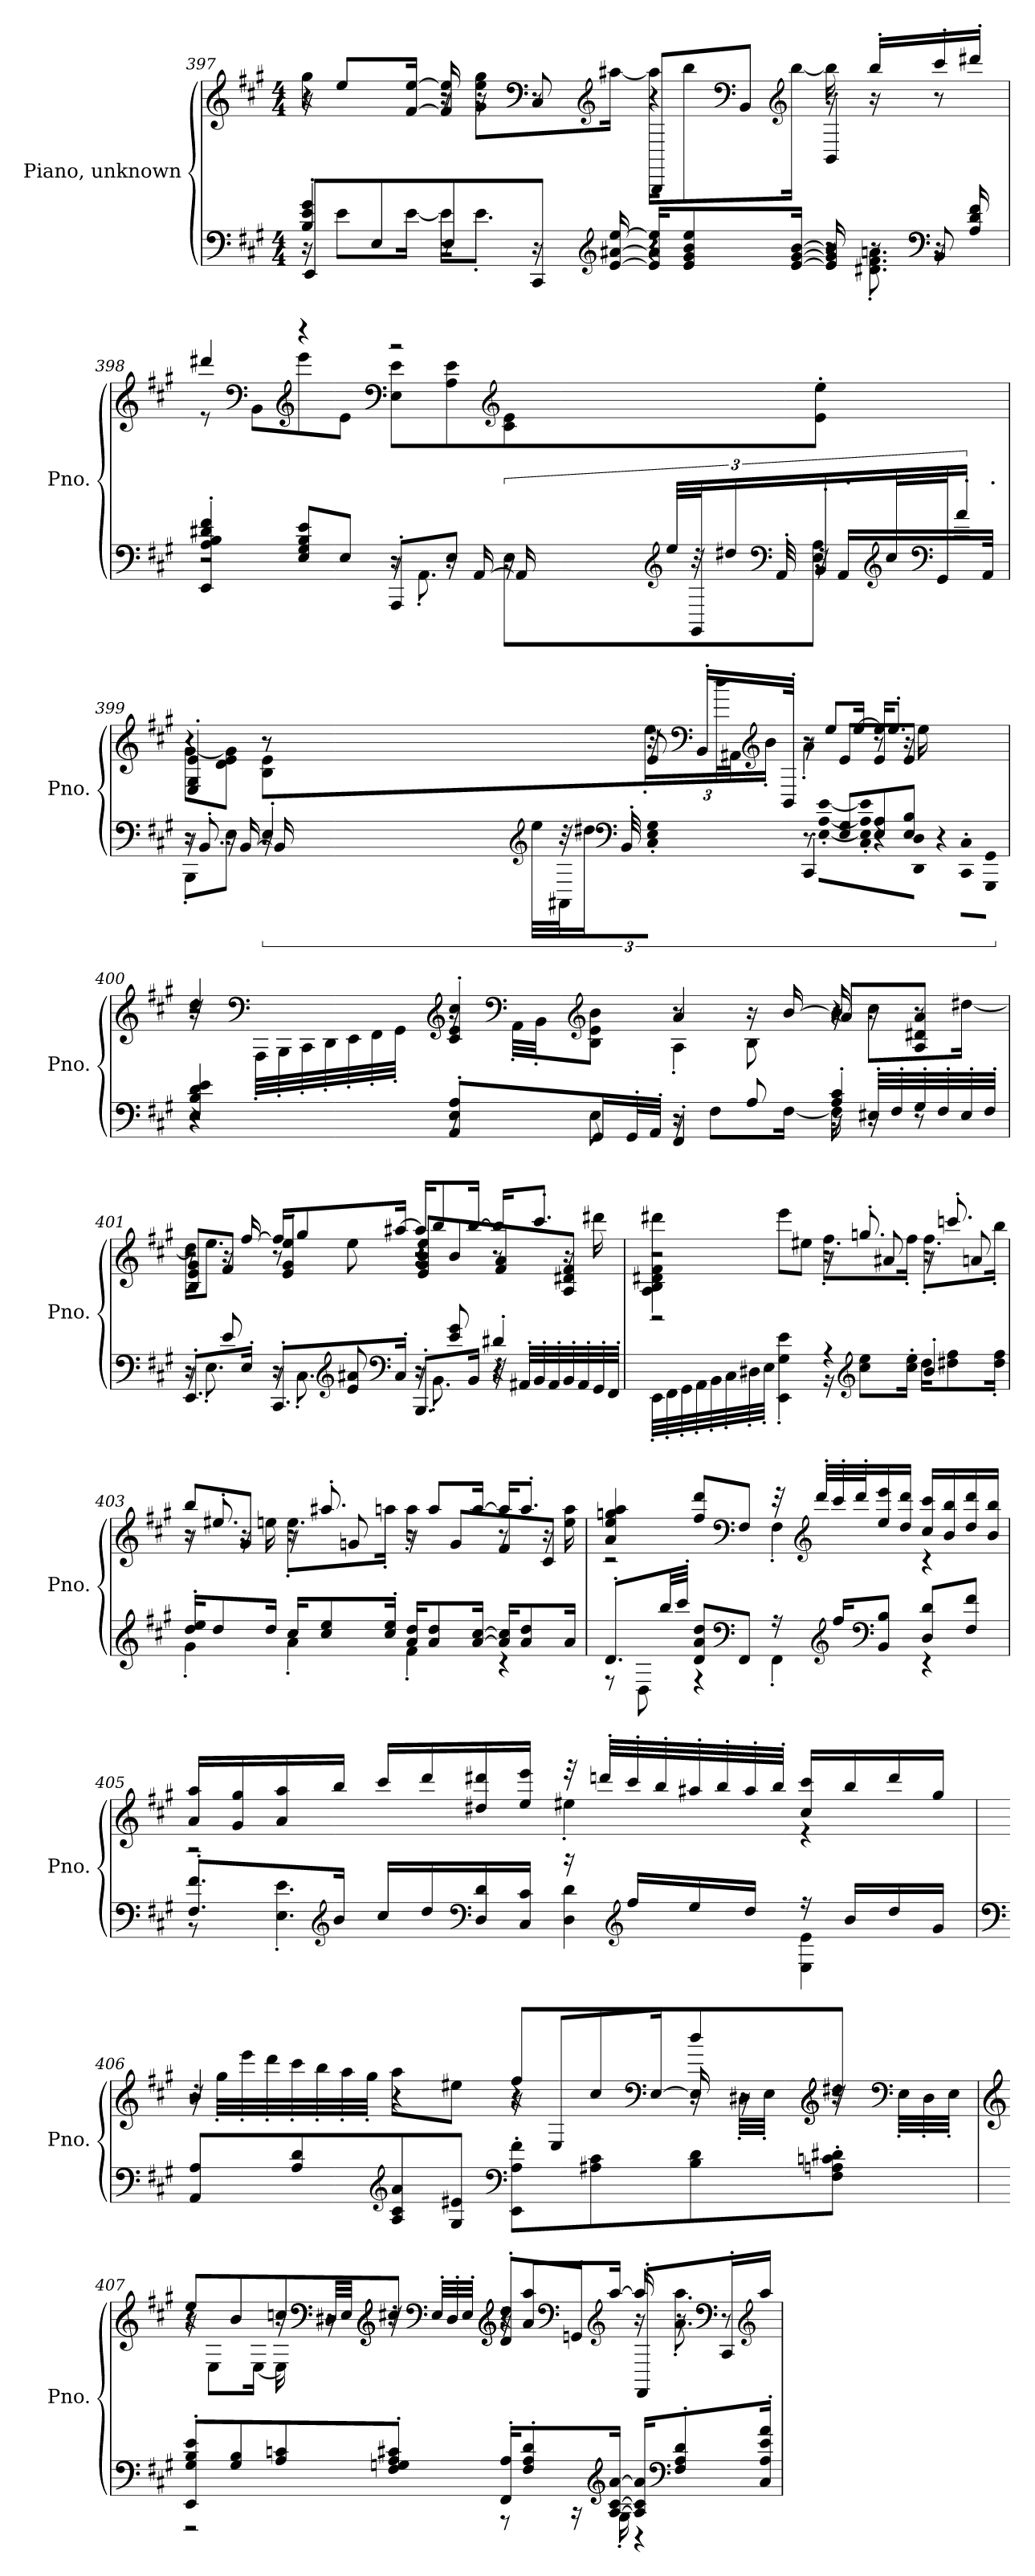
**kern	**kern
*part1	*part1
*staff2	*staff1
*I"Piano, unknown	*
*I'Pno.	*
!!LO:PB:g=z
*clefF4	*clefG2
*k[f#c#g#]	*k[f#c#g#]
*M4/4	*M4/4
=397	=397
*^	*^
*	*^	*	*^
4B/' 4e/' 4g#/'	16r	8EE/L	16r	4gg#\	4r
.	8e\L	.	8ee/L	.	.
.	.	8E/	.	.	.
.	[16e\Jk	.	[16f#/ [16ee/Jk	.	.
8r	16e\KL]	8E/	16f#/] 16ee/]	16r	8r
.	8.e'\J	.	16r	8g#\ 8ee\ 8gg#\L	.
*	*	*	*clefF4	*	*
16r	.	8CC#/J	8r	.	8C#/
*clefG2	*	*	*clefG2	*	*
[16e/ [16a#X/ [16ee/	.	.	.	[16aa#X\Jk	.
16e/] 16a#/] 16ee/]KL	4r	4r	4r	16aa#\KL]	8BBB/L
8e/ 8g#/ 8b/ 8ee/	.	.	.	8bb\	.
*	*	*	*clefF4	*	*
.	.	.	.	.	8BB/J
*	*	*	*clefG2	*	*
[16e/ [16g#/ [16b/Jk	.	.	.	[16bb\Jk	.
16e/] 16g#/] 16b/]	16r	8r	16r	16bb\]	4BB'/
16r	8.d#X\' 8.f#\' 8.an\'	.	16bb'/LL	16r	.
*clefF4	*	*	*	*	*
16r	.	8BB/	16ccc#'/	8r	.
16A/ 16d#/ 16f#/	.	.	16ddd#X'/JJ	.	.
*	*	*	*	*v	*v
!!LO:LB:g=z
=398	=398	=398	=398	=398
4EE/' 4A/' 4B/' 4d#X/' 4f#/'	2r	2r	4ddd#X/	8r
*	*	*	*clefF4	*
.	.	.	.	8BB\L
*	*	*	*clefG2	*
8E/ 8G#/ 8B/ 8e/L	.	.	4r	8eee\
8E/J	.	.	.	8e\J
*	*	*	*clefF4	*
8AAA'/L	16r	8r	2r	8E\ 8e\L
.	8.AA'\	.	.	.
8E/J	.	16r	.	8A\ 8e\
.	.	[16AA/	.	.
*	*	*	*clefG2	*
24r	8E\L	16AA/]	.	8c#\ 8e\
*clefG2	*	*	*	*
48ee/LLL	.	.	.	.
48GG#/J	.	32r	.	.
24dd#X/	.	.	.	.
*clefF4	*	*	*	*
.	.	32AA'/	.	.
*Xbrackettup	*	*	*	*
24BB'/	8E\ 8A\J	32r	.	8e\' 8ee\'J
.	.	16AA'/LL	.	.
*clefG2	*	*	*	*
48cc#/L	.	.	.	.
*clefF4	*	*	*	*
48GG#/J	.	.	.	.
24a'/JJ	.	.	.	.
.	.	32AA'/JJk	.	.
!!LO:LB:g=z
=399	=399	=399	=399	=399
*	*	*	*	*^
16r	8BBB'\L	8r	4r	[8g#\L	4E/' 4G#/' 4e/'
8.BB'/	.	.	.	.	.
.	8E\J	16r	.	8d\ 8e\ 8g#\]J	.
.	.	[16BB/	.	.	.
*	*brackettup	*	*	*	*
4E'/	24r	16BB/]	8r	8B\ 8e\L	8r
*clefG2	*	*	*	*	*
.	48ee\LLL	.	.	.	.
.	48AA#X\J	32r	.	.	.
.	24dd#X\J	.	.	.	.
*clefF4	*	*	*	*	*
.	.	32BB'/	.	.	.
*	*	*	*	*Xbrackettup	*
.	8C#\' 8E\' 8G#\'J	8r	8e/	24ee'\L	32r
*	*	*	*clefF4	*	*
.	.	.	.	.	16BB'/LL
.	.	.	.	48dd\L	.
.	.	.	.	48AA#X\J	.
*	*	*	*clefG2	*	*
.	.	.	.	24b'\JJ	.
.	.	.	.	.	32BB'/JJk
8r	[16E\' [16A\' [16e\'KL	4CC#'/	16r	4a'\	8r
.	8C#\' 8E\]' 8A\]' 8e\]'	.	8ee/L	.	.
8E/ 8G#/L	.	.	.	.	8e/L
.	16DD\ 16D\Jk	.	[16ee/Jk	.	.
8E/ 8A/	16r	4r	16ee/KL]	8r	8e/
.	8CC#\' 8C#\'L	.	8.ee'/J	.	.
8E/ 8B/J	.	.	.	16r	8e/J
.	16GGG#\ 16GG#\Jk	.	.	16ee\	.
!!LO:LB:g=z
=400	=400	=400	=400	=400	=400
*	*	*	*	*	*^
2r	4r	4E/ 4B/ 4d/ 4e/	2r	2r	4dd/	32r
*	*	*	*clefF4	*	*	*
.	.	.	.	.	.	32AAA'\LLL
.	.	.	.	.	.	32BBB'\
.	.	.	.	.	.	32CC#'\
.	.	.	.	.	.	32DD'\
.	.	.	.	.	.	32EE'\
.	.	.	.	.	.	32FF#'\
.	.	.	.	.	.	32GG#'\JJJ
*	*	*	*clefG2	*	*	*
.	8r	8AA/' 8E/' 8A/'L	.	.	4c#/' 4e/' 4cc#/'	16r
*	*	*	*clefF4	*	*	*
.	.	.	.	.	.	32AA'\LLL
.	.	.	.	.	.	32BB'\JJ
*	*	*	*clefG2	*	*	*
.	8E\	16GG#/L	.	.	.	8B\ 8e\ 8b\J
.	.	32GG#'/L	.	.	.	.
.	.	32AA'/JJJ	.	.	.	.
8r	16r	4FF#'/	8r	8r	4a/	4A'\
.	8F#\L	.	.	.	.	.
8A/	.	.	16r	8B\	.	.
.	[16F#\Jk	.	[16b/	.	.	.
4A/' 4c#/'	16F#\]	16r	16b/]	16r	8a/L	4r
.	16r	32E#X'/LLL	16r	8cc#\L	.	.
.	.	32F#'/	.	.	.	.
.	8r	32G#'/	8r	.	8A/ 8d#X/ 8a/J	.
.	.	32F#'/	.	.	.	.
.	.	32E#'/	.	[16dd#X\Jk	.	.
.	.	32F#'/JJJ	.	.	.	.
!!LO:LB:g=z	!!	!!	!!
=401	=401	=401	=401	=401	=401	=401
8r	16r	8.EE'/L	8r	16dd#\KL]	8B/ 8e/ 8g#/L	2r
.	8.E'\	.	.	8.ee\J	.	.
8e/	.	.	16r	.	8f#/J	.
.	.	16E'/Jk	[16ff#/	.	.	.
8r	16r	8.CC#'/L	16ff#/KL]	8r	4e/' 4g#/' 4ee/'	.
.	8.C#'\	.	8gg#/	.	.	.
*clefG2	*	*	*	*	*	*
8e/ 8a#X/	.	.	.	8ee\	.	.
*clefF4	*	*	*	*	*	*
.	.	16C#'/Jk	[16aa#X/Jk	.	.	.
8r	16r	8.BBB'/L	16aa#/KL]	2r	8e/ 8g#/ 8b/ 8ee/L	4r
.	8.BB'\	.	8bb/	.	.	.
8e/ 8g#/	.	.	.	.	8b/	.
.	.	16BB/Jk	[16bb/Jk	.	.	.
4d#X'/	4r	32r	16bb/KL]	.	8f#/ 8a/	8r
.	.	32AA#X'/LLL	.	.	.	.
.	.	32BB'/	8.ccc#'/J	.	.	.
.	.	32AA#'/	.	.	.	.
.	.	32BB'/	.	.	8A/ 8d#X/ 8f#/J	16r
.	.	32AA#'/	.	.	.	.
.	.	32GG#'/	.	.	.	16ddd#X\
.	.	32FF#'/JJJ	.	.	.	.
*	*v	*v	*	*	*	*
*	*	*	*	*v	*v
!!LO:LB:g=z
=402	=402	=402	=402	=402
2r	32EE'\LLL	2r	4A\ 4B\ 4d#X\ 4f#\ 4ddd#X\	2r
.	32FF#'\	.	.	.
.	32GG#'\	.	.	.
.	32AA'\	.	.	.
.	32BB'\	.	.	.
.	32C#'\	.	.	.
.	32D#X'\	.	.	.
.	32E'\JJJ	.	.	.
.	4EE\' 4G#\' 4e\'	.	8eee\L	.
.	.	.	8ee#X\J	.
4r	16r	16r	8.ff#'\L	8r
*clefG2	*	*	*	*
.	8cc#\ 8ee\L	8.ggn'/	.	.
.	.	.	.	8a#X/
.	16cc#\' 16ee\'Jk	.	16ff#'\Jk	.
4b'/	16dd\KL	16r	8.ff#'\L	8r
.	8dd#X\ 8ff#\	8.cccn'/	.	.
.	.	.	.	8an/
.	16dd#\' 16ff#\'Jk	.	16bb'\Jk	.
!!LO:PB:g=z	!!	!!
=403	=403	=403	=403	=403
16dd/' 16ee/'KL	4g#'\	16r	8r	8bb/L
8dd/	.	8.ee#X'/	.	.
.	.	.	16r	8g#/J
16dd/Jk	.	.	16een\	.
16cc#/KL	4a'\	16r	8.ee'\L	8r
8cc#/ 8ee/	.	8.aa#X'/	.	.
.	.	.	.	8gn/
16cc#/' 16ee/'Jk	.	.	16aan'\Jk	.
16a/ 16dd/KL	4f#'\	16r	4aa'\	8r
8a/ 8dd/	.	8aa/L	.	.
.	.	.	.	8g/L
[16a/ [16cc#/Jk	.	[16aa/Jk	.	.
16a/] 16cc#/]KL	4r	16aa/KL]	8r	8f#/
8a/ 8dd/	.	8.aa'/J	.	.
.	.	.	16r	8c#/J
16a/Jk	.	.	16ee\ 16aa\	.
*	*	*	*v	*v
!!LO:LB:g=z
=404	=404	=404	=404
8.d'/L	8r	4a/ 4ee/ 4ggn/ 4aa/	2r
.	8D\	.	.
32bb/LL	.	.	.
32ccc#'/JJJ	.	.	.
8d/ 8a/ 8dd/L	4r	8ff#/ 8ddd/L	.
*clefF4	*	*clefF4	*
8FF#/J	.	8F#/J	.
16r	4FF#'\	32r	4F#'\
*	*	*clefG2	*
.	.	32ddd'/LLL	.
*clefG2	*	*	*
16ff#/KL	.	32ccc#'/	.
.	.	32ddd'/J	.
*clefF4	*	*	*
8BB/ 8B/J	.	16ee/ 16eee/	.
.	.	16dd/ 16ddd/JJ	.
8D/ 8d/L	4r	16cc#/ 16ccc#/LL	4r
.	.	16b/ 16bb/	.
8F#/ 8f#/J	.	16dd/ 16ddd/	.
.	.	16b/ 16bb/JJ	.
!!LO:LB:g=z	!!
=405	=405	=405	=405
8.F#/' 8.f#/'L	8r	16a/ 16aa/LL	2r
.	.	16g#/ 16gg#/	.
.	4.E\' 4.e\'	16a/ 16aa/	.
*clefG2	*	*	*
16b/Jk	.	16bb/JJ	.
16cc#/LL	.	16ccc#/LL	.
16dd/	.	16ddd/	.
*clefF4	*	*	*
16D/ 16d/	.	16dd#X/ 16ddd#X/	.
16C#/ 16c#/JJ	.	16ee/ 16eee/JJ	.
16r	4D\ 4d\	32r	4ee#X'\
.	.	32dddn'/LLL	.
*clefG2	*	*	*
16ff#/LL	.	32ccc#'/	.
.	.	32bb'/	.
16ee/	.	32aa#X'/	.
.	.	32bb'/	.
16dd/JJ	.	32aa#'/	.
.	.	32bb'/JJJ	.
16r	4E\ 4e\	16cc#/ 16ccc#/LL	4r
16b/LL	.	16bb/	.
16dd/	.	16ddd/	.
16g#/JJ	.	16gg#/JJ	.
*v	*v	*	*
*	*v	*v
!!LO:LB:g=z
=406	=406
*clefF4	*
*	*^
*	*	*^
8AA/ 8A/L	4b/	32r	2r
.	.	32gg#'\LLL	.
.	.	32eee'\	.
.	.	32ddd'\	.
8A/ 8d/	.	32ccc#'\	.
.	.	32bb'\	.
.	.	32aa'\	.
.	.	32gg#'\JJJ	.
*clefG2	*	*	*
8A/ 8c#/ 8a/	4r	8aa\L	.
8G#/ 8e#X/J	.	8ee#X\J	.
*clefF4	*	*	*
8EE\' 8A\' 8f#\'L	8ff#/L	4r	16r
.	.	.	8E/L
8A#X\ 8c#\	8cc#/	.	.
*	*clefF4	*	*
.	.	.	[16E/Jk
8B\ 8d\	8dd/	16r	16E/]
.	.	32D#X'\LLL	16r
.	.	32E'\JJJ	.
*	*clefG2	*	*
8F#\' 8An\' 8cn\' 8d#X\'J	8dd#X/J	32r	8r
*	*clefF4	*	*
.	.	32E'\LLL	.
.	.	32D#'\	.
.	.	32E'\JJJ	.
!!LO:LB:g=z	!!	!!
=407	=407	=407	=407
*	*clefG2	*	*
*^	*	*	*
8EE/' 8G#/' 8B/' 8e/'L	2r	8ee/L	16r	4r
.	.	.	8E\L	.
8G#/ 8B/	.	8b/	.	.
.	.	.	[16E\Jk	.
8A/ 8cn/	.	8ccn/	16E\]	16r
*	*	*clefF4	*	*
.	.	.	16r	32D#X'/LLL
.	.	.	.	32E'/JJJ
*	*	*clefG2	*	*
8F#/' 8Gn/' 8A/' 8c#X/'J	.	8cc#X/J	8r	32r
*	*	*clefF4	*	*
.	.	.	.	32E'/LLL
.	.	.	.	32D#'/
.	.	.	.	32E'/JJJ
*	*	*clefG2	*	*
16FF#/' 16A/'KL	8r	16r	4r	8d/' 8dd/'L
8F#/' 8A/' 8d/'	.	8a/ 8aa/L	.	.
*	*	*clefF4	*	*
.	16r	.	.	8GGn'/J
*clefG2	*	*clefG2	*	*
[16A/ [16c#/ [16a/Jk	16G'\	[16aa/Jk	.	.
16A/] 16c#/] 16a/]KL	4r	16aa/]	16r	8FF#'/L
*clefF4	*	*	*	*
8F#/' 8A/' 8d/'	.	16r	8.a\' 8.aa\'	.
*	*	*clefF4	*	*
.	.	8r	.	16CC#'/L
*	*	*clefG2	*	*
16C#/' 16A/' 16e/' 16a/'Jk	.	.	.	16aa/JJ
*v	*v	*	*	*
*	*v	*v	*v
=	=
*-	*-
